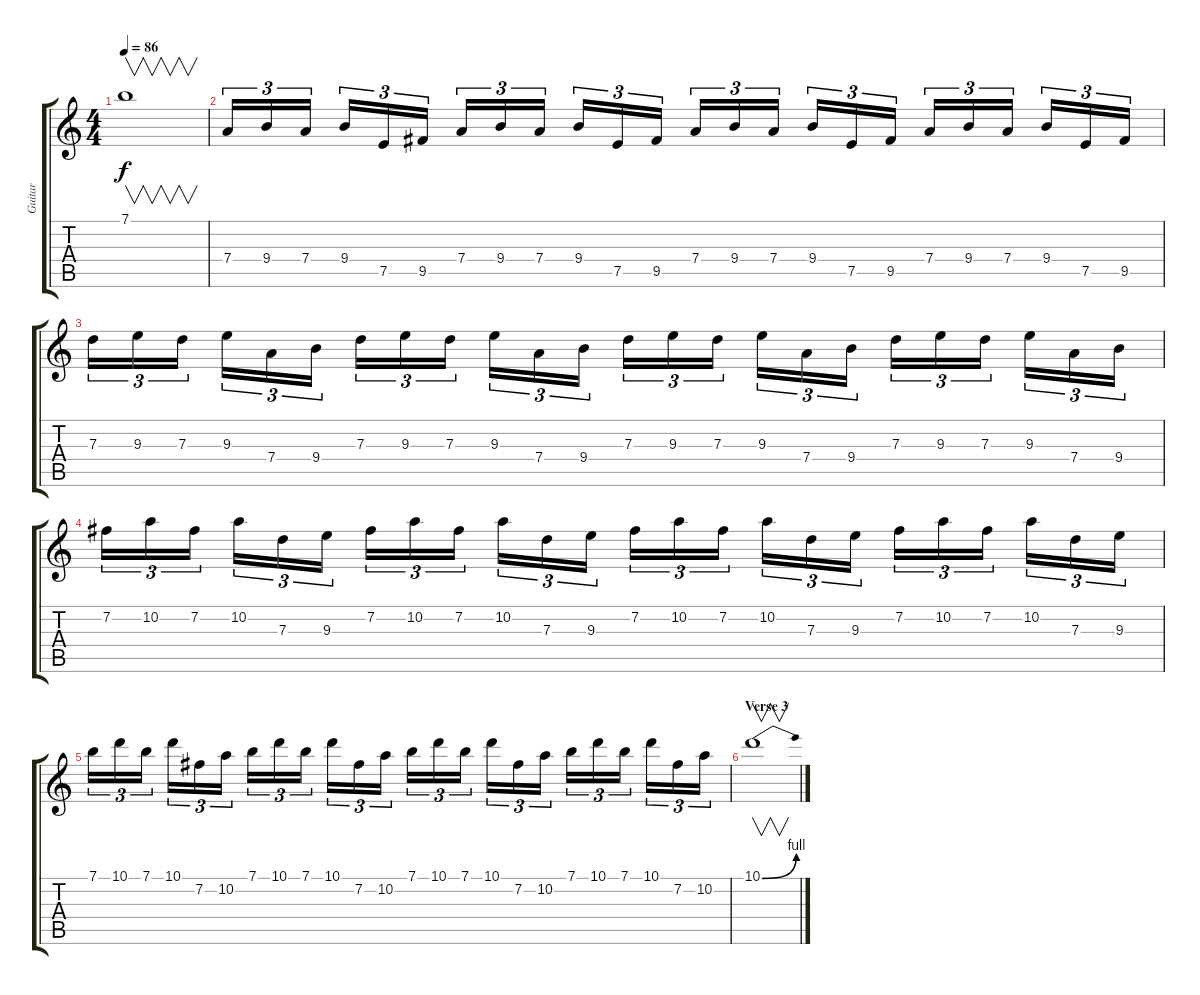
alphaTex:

\track ("Guitar" "Guitar") {instrument electricguitarclean}
\staff {score tabs}
\tuning (E4 B3 G3 D3 A2 E2) {hide}
\ts (4 4)
\tempo 86
\clef g2
\ks c
7.1.1{v dy f} |
7.4.16{tu (3 2)} 9.4.16{tu (3 2)} 7.4.16{tu (3 2)} 9.4.16{tu (3 2)} 7.5.16{tu (3 2)} 9.5.16{tu (3 2)} 7.4.16{tu (3 2)} 9.4.16{tu (3 2)} 7.4.16{tu (3 2)} 9.4.16{tu (3 2)} 7.5.16{tu (3 2)} 9.5.16{tu (3 2)} 7.4.16{tu (3 2)} 9.4.16{tu (3 2)} 7.4.16{tu (3 2)} 9.4.16{tu (3 2)} 7.5.16{tu (3 2)} 9.5.16{tu (3 2)} 7.4.16{tu (3 2)} 9.4.16{tu (3 2)} 7.4.16{tu (3 2)} 9.4.16{tu (3 2)} 7.5.16{tu (3 2)} 9.5.16{tu (3 2)} |
7.3.16{tu (3 2)} 9.3.16{tu (3 2)} 7.3.16{tu (3 2)} 9.3.16{tu (3 2)} 7.4.16{tu (3 2)} 9.4.16{tu (3 2)} 7.3.16{tu (3 2)} 9.3.16{tu (3 2)} 7.3.16{tu (3 2)} 9.3.16{tu (3 2)} 7.4.16{tu (3 2)} 9.4.16{tu (3 2)} 7.3.16{tu (3 2)} 9.3.16{tu (3 2)} 7.3.16{tu (3 2)} 9.3.16{tu (3 2)} 7.4.16{tu (3 2)} 9.4.16{tu (3 2)} 7.3.16{tu (3 2)} 9.3.16{tu (3 2)} 7.3.16{tu (3 2)} 9.3.16{tu (3 2)} 7.4.16{tu (3 2)} 9.4.16{tu (3 2)} |
7.2.16{tu (3 2)} 10.2.16{tu (3 2)} 7.2.16{tu (3 2)} 10.2.16{tu (3 2)} 7.3.16{tu (3 2)} 9.3.16{tu (3 2)} 7.2.16{tu (3 2)} 10.2.16{tu (3 2)} 7.2.16{tu (3 2)} 10.2.16{tu (3 2)} 7.3.16{tu (3 2)} 9.3.16{tu (3 2)} 7.2.16{tu (3 2)} 10.2.16{tu (3 2)} 7.2.16{tu (3 2)} 10.2.16{tu (3 2)} 7.3.16{tu (3 2)} 9.3.16{tu (3 2)} 7.2.16{tu (3 2)} 10.2.16{tu (3 2)} 7.2.16{tu (3 2)} 10.2.16{tu (3 2)} 7.3.16{tu (3 2)} 9.3.16{tu (3 2)} |
7.1.16{tu (3 2)} 10.1.16{tu (3 2)} 7.1.16{tu (3 2)} 10.1.16{tu (3 2)} 7.2.16{tu (3 2)} 10.2.16{tu (3 2)} 7.1.16{tu (3 2)} 10.1.16{tu (3 2)} 7.1.16{tu (3 2)} 10.1.16{tu (3 2)} 7.2.16{tu (3 2)} 10.2.16{tu (3 2)} 7.1.16{tu (3 2)} 10.1.16{tu (3 2)} 7.1.16{tu (3 2)} 10.1.16{tu (3 2)} 7.2.16{tu (3 2)} 10.2.16{tu (3 2)} 7.1.16{tu (3 2)} 10.1.16{tu (3 2)} 7.1.16{tu (3 2)} 10.1.16{tu (3 2)} 7.2.16{tu (3 2)} 10.2.16{tu (3 2)} |
\section ("" "Verse 3")
10.1{be (bend 0 0 60 4)}.1{v}
